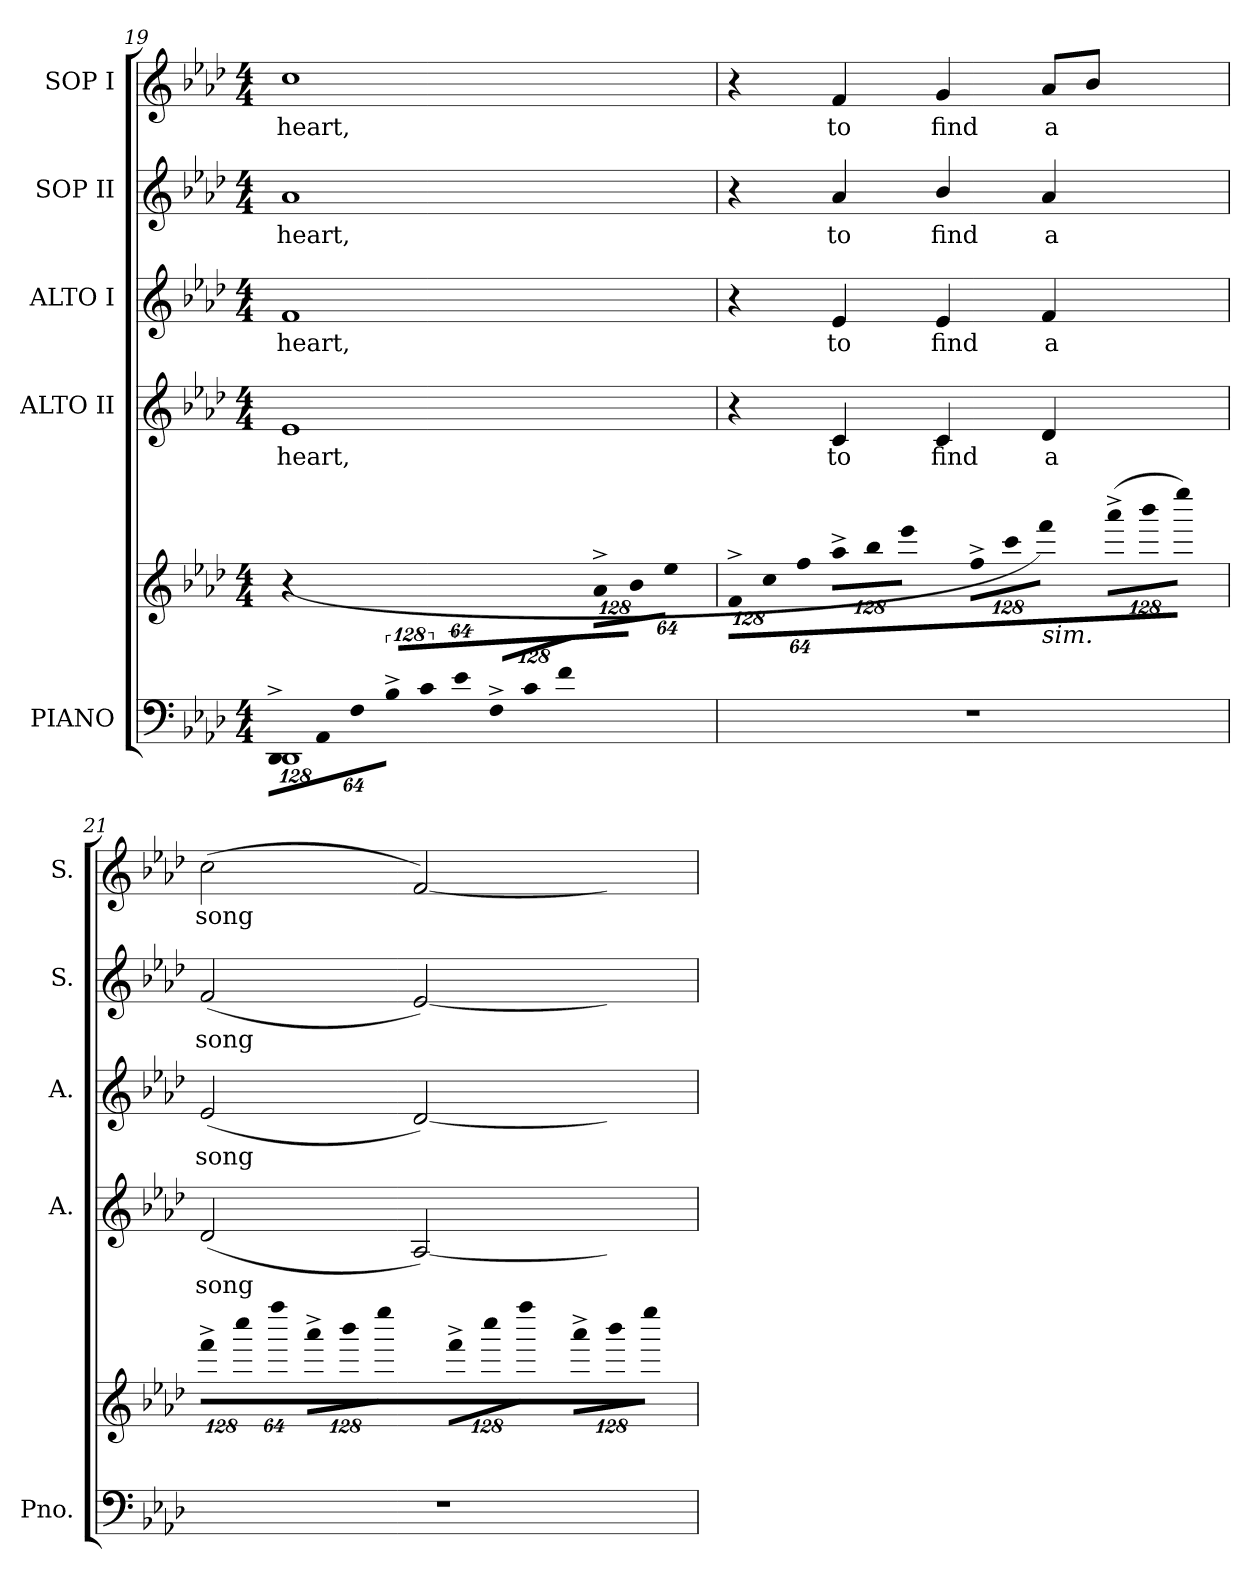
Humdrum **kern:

**kern	**kern	**kern	**text	**kern	**text	**kern	**text	**kern	**text
*part5	*part5	*part4	*part4	*part3	*part3	*part2	*part2	*part1	*part1
*staff6	*staff5	*staff4	*staff4	*staff3	*staff3	*staff2	*staff2	*staff1	*staff1
*I"PIANO	*	*I"ALTO II	*	*I"ALTO I	*	*I"SOP II	*	*I"SOP I	*
*I'Pno.	*	*I'A.	*	*I'A.	*	*I'S.	*	*I'S.	*
!!LO:LB:g=z
*clefF4	*clefG2	*clefG2	*	*clefG2	*	*clefG2	*	*clefG2	*
*k[b-e-a-d-]	*k[b-e-a-d-]	*k[b-e-a-d-]	*	*k[b-e-a-d-]	*	*k[b-e-a-d-]	*	*k[b-e-a-d-]	*
*f:	*f:	*f:	*	*f:	*	*f:	*	*f:	*
*M4/4	*M4/4	*M4/4	*	*M4/4	*	*M4/4	*	*M4/4	*
=19	=19	=19	=19	=19	=19	=19	=19	=19	=19
*^	*	*	*	*	*	*	*	*	*
*	*^	*	*	*	*	*	*	*	*	*
*	*	*Xbrackettup	*	*	*	*	*	*	*	*	*
!	!	!LO:N:vis=8	!	!	!	!	!	!	!	!	!
!	!	!	!	!	!LO:LY:b:color=#000000	!	!	!	!	!	!
!	!	!	!	!	!	!	!LO:LY:b:color=#000000	!	!	!	!
!	!	!	!	!	!	!	!	!	!LO:LY:b:color=#000000	!	!
!	!	!	!	!	!	!	!	!	!	!	!LO:LY:b:color=#000000
4ryy	1DD-i	1024%85DD-^i\L	(4r	1e-i	heart,	1fi	heart,	1a-i	heart,	1cci	heart,
!	!	!LO:N:vis=8	!	!	!	!	!	!	!	!	!
.	.	1024%85AA-i\	.	.	.	.	.	.	.	.	.
!	!	!LO:N:vis=8	!	!	!	!	!	!	!	!	!
.	.	512%43Fi\J	.	.	.	.	.	.	.	.	.
!LO:N:vis=8	!	!	!	!	!	!	!	!	!	!	!
1024%85B-^i/L	.	2.ryy	2ryy	.	.	.	.	.	.	.	.
!LO:N:vis=8	!	!	!	!	!	!	!	!	!	!	!
1024%85ci/	.	.	.	.	.	.	.	.	.	.	.
!LO:N:vis=8	!	!	!	!	!	!	!	!	!	!	!
512%43e-i/J	.	.	.	.	.	.	.	.	.	.	.
!LO:N:vis=8	!	!	!	!	!	!	!	!	!	!	!
1024%85F^i/L	.	.	.	.	.	.	.	.	.	.	.
!LO:N:vis=8	!	!	!	!	!	!	!	!	!	!	!
1024%85ci/	.	.	.	.	.	.	.	.	.	.	.
!LO:N:vis=8	!	!	!	!	!	!	!	!	!	!	!
512%43fi/J	.	.	.	.	.	.	.	.	.	.	.
*	*	*	*Xbrackettup	*	*	*	*	*	*	*	*
!	!	!	!LO:N:vis=8	!	!	!	!	!	!	!	!
4ryy	.	.	1024%85a-^i\L	.	.	.	.	.	.	.	.
!	!	!	!LO:N:vis=8	!	!	!	!	!	!	!	!
.	.	.	1024%85b-i\	.	.	.	.	.	.	.	.
!	!	!	!LO:N:vis=8	!	!	!	!	!	!	!	!
.	.	.	512%43ee-i\J	.	.	.	.	.	.	.	.
*v	*v	*v	*	*	*	*	*	*	*	*	*
=20	=20	=20	=20	=20	=20	=20	=20	=20	=20
!	!LO:N:vis=8	!	!	!	!	!	!	!	!
1r	1024%85f^i\L	4r	.	4r	.	4r	.	4r	.
!	!LO:N:vis=8	!	!	!	!	!	!	!	!
.	1024%85cci\	.	.	.	.	.	.	.	.
!	!LO:N:vis=8	!	!	!	!	!	!	!	!
.	512%43ffi\J	.	.	.	.	.	.	.	.
!	!LO:N:vis=8	!	!	!	!	!	!	!	!
!	!	!	!LO:LY:b:color=#000000	!	!	!	!	!	!
!	!	!	!	!	!LO:LY:b:color=#000000	!	!	!	!
!	!	!	!	!	!	!	!LO:LY:b:color=#000000	!	!
!	!	!	!	!	!	!	!	!	!LO:LY:b:color=#000000
.	1024%85aa-^i\L	4ci/	to	4e-i/	to	4a-i/	to	4fi/	to
!	!LO:N:vis=8	!	!	!	!	!	!	!	!
.	1024%85bb-i\	.	.	.	.	.	.	.	.
!	!LO:N:vis=8	!	!	!	!	!	!	!	!
.	512%43eee-i\J	.	.	.	.	.	.	.	.
!	!LO:N:vis=8	!	!	!	!	!	!	!	!
!	!	!	!LO:LY:b:color=#000000	!	!	!	!	!	!
!	!	!	!	!	!LO:LY:b:color=#000000	!	!	!	!
!	!	!	!	!	!	!	!LO:LY:b:color=#000000	!	!
!	!	!	!	!	!	!	!	!	!LO:LY:b:color=#000000
.	1024%85ff^i\L	4ci/	find	4e-i/	find	4b-i/	find	4gi/	find
!	!LO:N:vis=8	!	!	!	!	!	!	!	!
.	1024%85ccci\	.	.	.	.	.	.	.	.
!	!LO:N:vis=8	!	!	!	!	!	!	!	!
.	512%43fffi\J)	.	.	.	.	.	.	.	.
!	!LO:N:vis=8	!	!	!	!	!	!	!	!
!	!	!	!LO:LY:b:color=#000000	!	!	!	!	!	!
!	!	!	!	!	!LO:LY:b:color=#000000	!	!	!	!
!	!	!	!	!	!	!	!LO:LY:b:color=#000000	!	!
!	!LO:TX:b:i:t=sim.	!	!	!	!	!	!	!	!
!	!	!	!	!	!	!	!	!	!LO:LY:b:color=#000000
.	(1024%85aaa-^i\L	4d-i/	a	4fi/	a	4a-i/	a	8a-i/L	a
!	!LO:N:vis=8	!	!	!	!	!	!	!	!
.	1024%85bbb-i\	.	.	.	.	.	.	.	.
.	.	.	.	.	.	.	.	8b-i/J	.
!	!LO:N:vis=8	!	!	!	!	!	!	!	!
.	512%43eeee-i\J)	.	.	.	.	.	.	.	.
=21	=21	=21	=21	=21	=21	=21	=21	=21	=21
!	!LO:N:vis=8	!	!	!	!	!	!	!	!
!	!	!	!LO:LY:b:color=#000000	!	!	!	!	!	!
!	!	!	!	!	!LO:LY:b:color=#000000	!	!	!	!
!	!	!	!	!	!	!	!LO:LY:b:color=#000000	!	!
!	!	!	!	!	!	!	!	!	!LO:LY:b:color=#000000
1r	1024%85fff^i\L	(2d-i/	song	(2e-i/	song	(2fi/	song	(2cci\	song
!	!LO:N:vis=8	!	!	!	!	!	!	!	!
.	1024%85cccci\	.	.	.	.	.	.	.	.
!	!LO:N:vis=8	!	!	!	!	!	!	!	!
.	512%43ffffi\J	.	.	.	.	.	.	.	.
!	!LO:N:vis=8	!	!	!	!	!	!	!	!
.	1024%85aaa-^i\L	.	.	.	.	.	.	.	.
!	!LO:N:vis=8	!	!	!	!	!	!	!	!
.	1024%85bbb-i\	.	.	.	.	.	.	.	.
!	!LO:N:vis=8	!	!	!	!	!	!	!	!
.	512%43eeee-i\J	.	.	.	.	.	.	.	.
!	!LO:N:vis=8	!	!	!	!	!	!	!	!
.	1024%85fff^i\L	[<2A-i/)	.	[<2d-i/)	.	[<2e-i/)	.	[<2fi/)	.
!	!LO:N:vis=8	!	!	!	!	!	!	!	!
.	1024%85cccci\	.	.	.	.	.	.	.	.
!	!LO:N:vis=8	!	!	!	!	!	!	!	!
.	512%43ffffi\J	.	.	.	.	.	.	.	.
!	!LO:N:vis=8	!	!	!	!	!	!	!	!
.	1024%85aaa-^i\L	.	.	.	.	.	.	.	.
!	!LO:N:vis=8	!	!	!	!	!	!	!	!
.	1024%85bbb-i\	.	.	.	.	.	.	.	.
!	!LO:N:vis=8	!	!	!	!	!	!	!	!
.	512%43eeee-i\J	.	.	.	.	.	.	.	.
=	=	=	=	=	=	=	=	=	=
*-	*-	*-	*-	*-	*-	*-	*-	*-	*-
